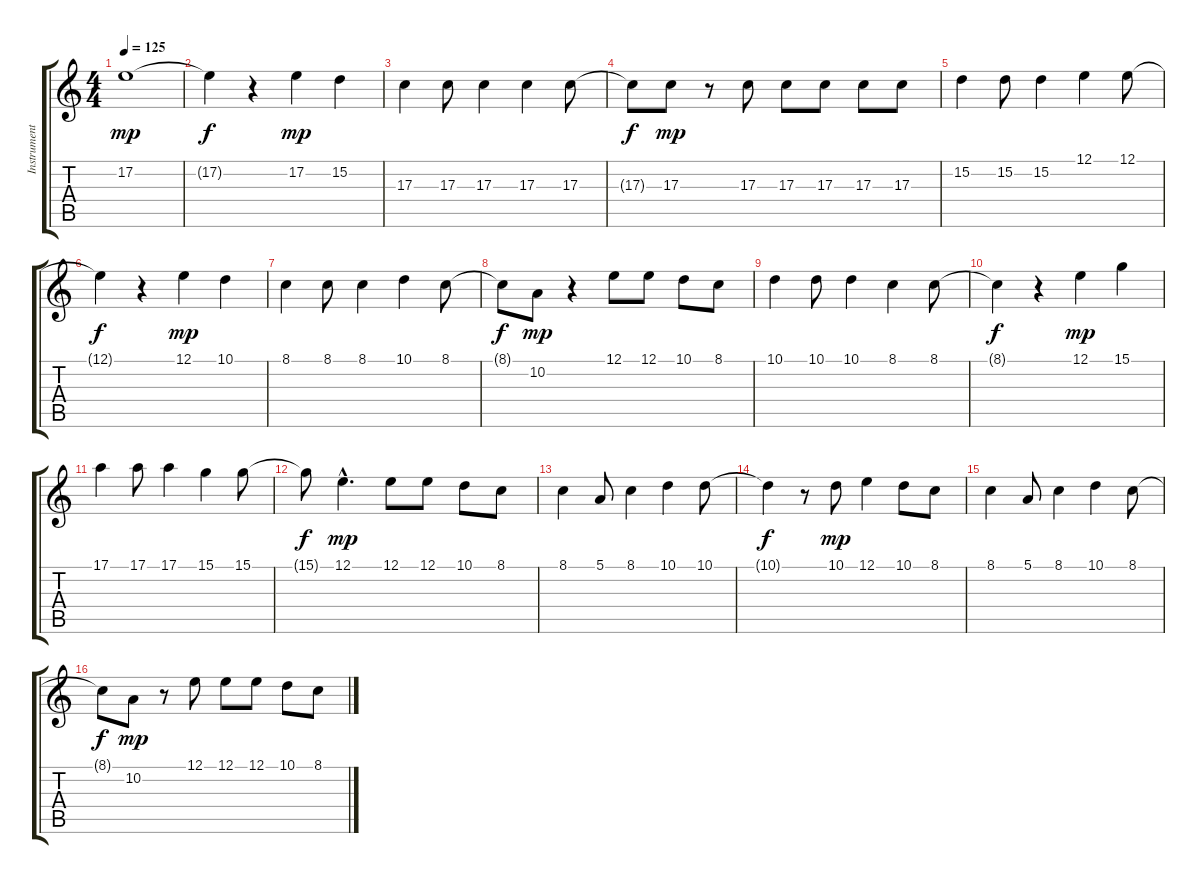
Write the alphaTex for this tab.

\track ("Instrument7" "Instrument") {instrument violin}
\staff {score tabs}
\tuning (E4 B3 G3 D3 A2 E2) {hide}
\ts (4 4)
\tempo 125
\clef g2
\ks c
17.2.1{dy mp} |
17.2{t}.4{dy f} r.4 17.2.4{dy mp} 15.2.4 |
17.3.4 17.3.8 17.3.4 17.3.4 17.3.8 |
17.3{t}.8{dy f} 17.3.8{dy mp} r.8 17.3.8 17.3.8 17.3.8 17.3.8 17.3.8 |
15.2.4 15.2.8 15.2.4 12.1.4 12.1.8 |
12.1{t}.4{dy f} r.4 12.1.4{dy mp} 10.1.4 |
8.1.4 8.1.8 8.1.4 10.1.4 8.1.8 |
8.1{t}.8{dy f} 10.2.8{dy mp} r.4 12.1.8 12.1.8 10.1.8 8.1.8 |
10.1.4 10.1.8 10.1.4 8.1.4 8.1.8 |
8.1{t}.4{dy f} r.4 12.1.4{dy mp} 15.1.4 |
17.1.4 17.1.8 17.1.4 15.1.4 15.1.8 |
15.1{t}.8{dy f} 12.1{hac}.4{d dy mp} 12.1.8 12.1.8 10.1.8 8.1.8 |
8.1.4 5.1.8 8.1.4 10.1.4 10.1.8 |
10.1{t}.4{dy f} r.8 10.1.8{dy mp} 12.1.4 10.1.8 8.1.8 |
8.1.4 5.1.8 8.1.4 10.1.4 8.1.8 |
8.1{t}.8{dy f} 10.2.8{dy mp} r.8 12.1.8 12.1.8 12.1.8 10.1.8 8.1.8
